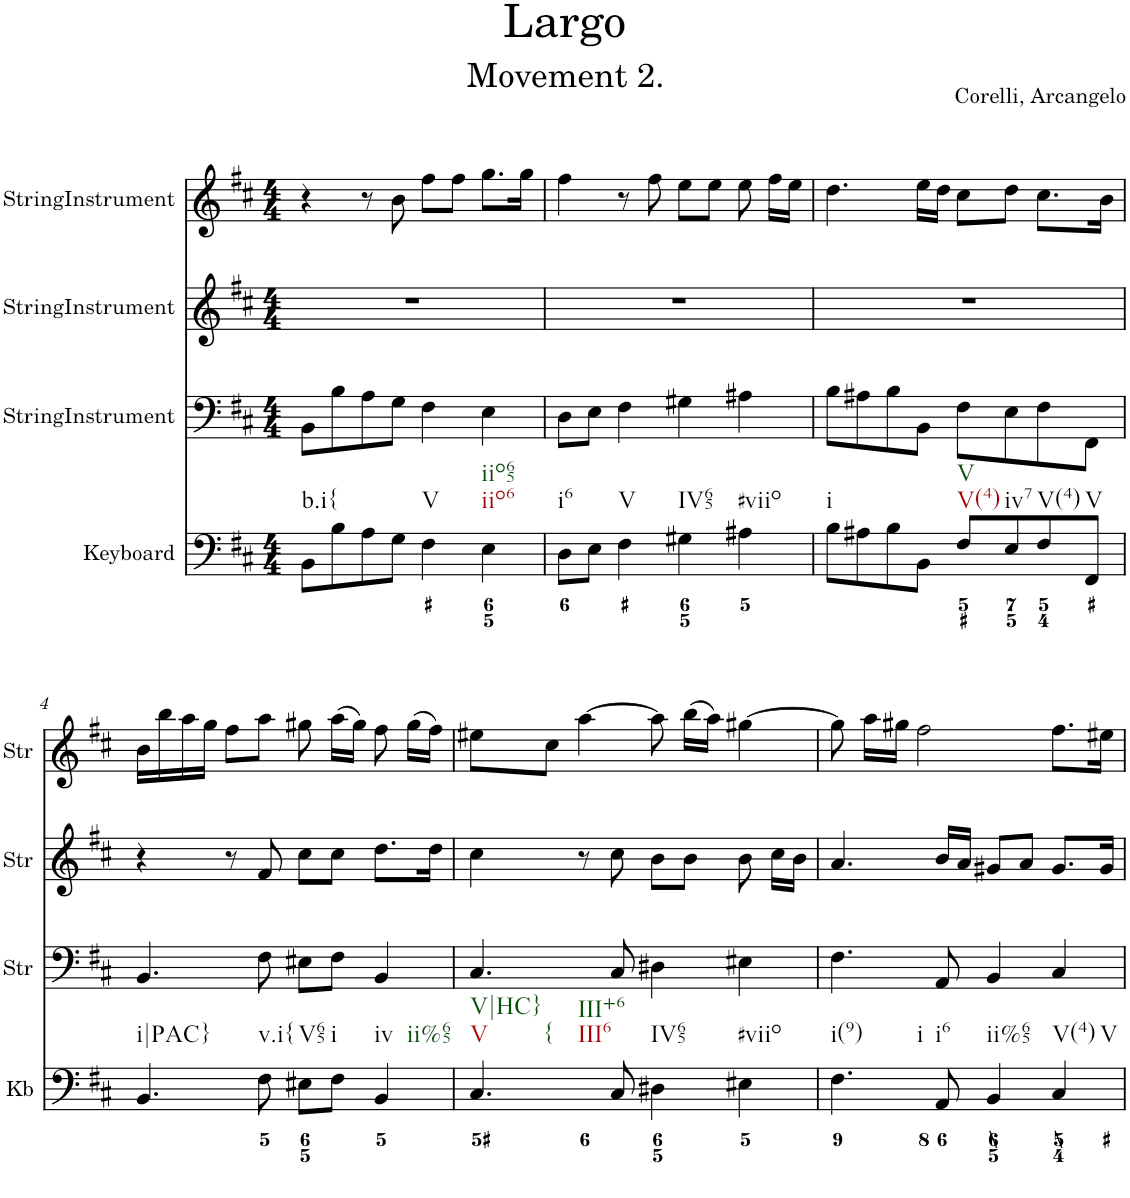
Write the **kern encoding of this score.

**kern	**kern	**kern	**kern
*part4	*part3	*part2	*part1
*staff4	*staff3	*staff2	*staff1
*I"Keyboard	*I"StringInstrument	*I"StringInstrument	*I"StringInstrument
*I'Kb	*I'Str	*I'Str	*I'Str
*clefF4	*clefF4	*clefG2	*clefG2
*k[f#c#]	*k[f#c#]	*k[f#c#]	*k[f#c#]
*M4/4	*M4/4	*M4/4	*M4/4
=1	=1	=1	=1
!LO:TX:b:t=b.i{	!	!	!
8BB\L	8BB\L	1r	4r
8B\	8B\	.	.
8A\	8A\	.	8r
8G\J	8G\J	.	8b\
!LO:TX:b:t=V	!	!	!
4F#\	4F#\	.	8ff#\L
.	.	.	8ff#\J
!LO:TX:b:t=iio6	!	!	!
!LO:TX:b:t=iio65	!	!	!
4E\	4E\	.	8.gg\L
.	.	.	16gg\Jk
=2	=2	=2	=2
!LO:TX:b:t=i6	!	!	!
8D\L	8D\L	1r	4ff#\
8E\J	8E\J	.	.
!LO:TX:b:t=V	!	!	!
4F#\	4F#\	.	8r
.	.	.	8ff#\
!LO:TX:b:t=IV65	!	!	!
4G#X\	4G#X\	.	8ee\L
.	.	.	8ee\J
!LO:TX:b:t=#viio	!	!	!
4A#X\	4A#X\	.	8ee\
.	.	.	16ff#\LL
.	.	.	16ee\JJ
=3	=3	=3	=3
!LO:TX:b:t=i	!	!	!
8B\L	8B\L	1r	4.dd\
8A#X\	8A#X\	.	.
8B\	8B\	.	.
8BB\J	8BB\J	.	16ee\LL
.	.	.	16dd\JJ
!LO:TX:b:t=V(4)	!	!	!
!LO:TX:b:t=V	!	!	!
8F#/L	8F#\L	.	8cc#\L
!LO:TX:b:t=iv7	!	!	!
8E/	8E\	.	8dd\J
!LO:TX:b:t=V(4)	!	!	!
8F#/	8F#\	.	8.cc#\L
!LO:TX:b:t=V	!	!	!
8FF#/J	8FF#\J	.	.
.	.	.	16b\Jk
!!LO:LB:g=z
=4	=4	=4	=4
!LO:TX:b:t=i|PAC}	!	!	!
4.BB/	4.BB/	4r	16b\LL
.	.	.	16bb\
.	.	.	16aa\
.	.	.	16gg\JJ
.	.	8r	8ff#\L
!LO:TX:b:t=v.i{	!	!	!
8F#\	8F#\	8f#/	8aa\J
!LO:TX:b:t=V65	!	!	!
8E#X\L	8E#X\L	8cc#\L	8gg#X\
!LO:TX:b:t=i	!	!	!
8F#\J	8F#\J	8cc#\J	(16aa\LL
.	.	.	16gg#\JJ)
!LO:TX:b:t=iv	!	!	!
!LO:TX:b:t=ii%65	!	!	!
4BB/	4BB/	8.dd\L	8ff#\
.	.	.	(16gg#\LL
.	.	16dd\Jk	16ff#\JJ)
=5	=5	=5	=5
!LO:TX:b:t=V	!	!	!
!LO:TX:b:t=V|HC}	!	!	!
!LO:TX:b:t={	!	!	!
!LO:TX:b:t=III6	!	!	!
!LO:TX:b:t=III+6	!	!	!
4.C#/	4.C#/	4cc#\	8ee#X\L
.	.	.	8cc#\J
.	.	8r	[4aa\
8C#/	8C#/	8cc#\	.
!LO:TX:b:t=IV65	!	!	!
4D#X\	4D#X\	8b\L	8aa\]
.	.	8b\J	(16bb\LL
.	.	.	16aa\JJ)
!LO:TX:b:t=#viio	!	!	!
4E#X\	4E#X\	8b\	[4gg#X\
.	.	16cc#\LL	.
.	.	16b\JJ	.
=6	=6	=6	=6
!LO:TX:b:t=i(9)	!	!	!
!LO:TX:b:t=i	!	!	!
4.F#\	4.F#\	4.a/	8gg#\]
.	.	.	16aa\LL
.	.	.	16gg#X\JJ
.	.	.	2ff#\
!LO:TX:b:t=i6	!	!	!
8AA/	8AA/	16b/LL	.
.	.	16a/JJ	.
!LO:TX:b:t=ii%65	!	!	!
4BB/	4BB/	8g#X/L	.
.	.	8a/J	.
!LO:TX:b:t=V(4)	!	!	!
!LO:TX:b:t=V	!	!	!
4C#/	4C#/	8.g#/L	8.ff#\L
.	.	16g#/Jk	16ee#X\Jk
=	=	=	=
*-	*-	*-	*-
